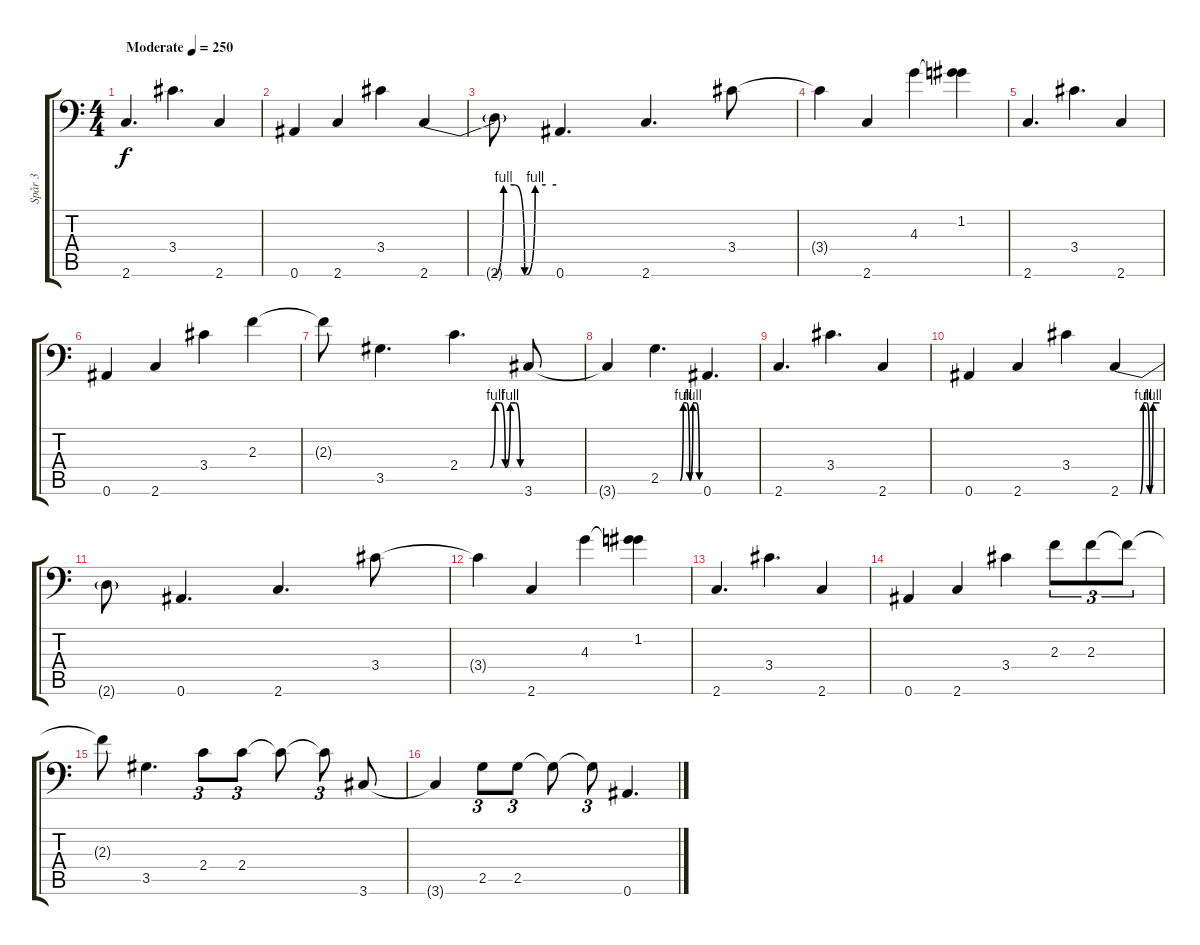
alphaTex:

\track ("Spår 3" "Spår 3") {instrument distortionguitar}
\staff {score tabs}
\tuning (C4 G3 Eb3 Bb2 F2 Bb1) {hide}
\ts (4 4)
\tempo (250 "Moderate")
\clef f4
\ks c
2.6.4{d dy f instrument distortionguitar} 3.4.4{d} 2.6.4 |
0.6.4 2.6.4 3.4.4 2.6{be (custom 0 0 30 0 35 4 40 4 45 0 50 4 55 4 60 4)}.4 |
2.6{t}.8 0.6.4{d} 2.6.4{d} 3.4.8 |
3.4{t}.4 2.6.4 4.3.4 (1.2 4.3{t}).4 |
2.6.4{d} 3.4.4{d} 2.6.4 |
0.6.4 2.6.4 3.4.4 2.3.4 |
2.3{t}.8 3.5.4{d} 2.4{be (custom 0 0 30 0 35 4 40 4 45 0 50 4 55 4 60 0)}.4{d} 3.6.8 |
3.6{t}.4 2.5{be (custom 0 0 30 0 35 4 40 4 45 0 50 4 55 4 60 0)}.4{d} 0.6.4{d} |
2.6.4{d} 3.4.4{d} 2.6.4 |
0.6.4 2.6.4 3.4.4 2.6{be (custom 0 0 30 0 35 4 40 4 45 0 50 4 55 4 60 4)}.4 |
2.6{t}.8 0.6.4{d} 2.6.4{d} 3.4.8 |
3.4{t}.4 2.6.4 4.3.4 (1.2 4.3{t}).4 |
2.6.4{d} 3.4.4{d} 2.6.4 |
0.6.4 2.6.4 3.4.4 2.3.8{tu (3 2)} 2.3.8{tu (3 2)} 2.3{t}.8{tu (3 2)} |
2.3{t}.8 3.5.4{d} 2.4.8{tu (3 2)} 2.4.8{tu (3 2)} 2.4{t}.8 2.4{t}.8{tu (3 2)} 3.6.8 |
3.6{t}.4 2.5.8{tu (3 2)} 2.5.8{tu (3 2)} 2.5{t}.8 2.5{t}.8{tu (3 2)} 0.6.4{d}
